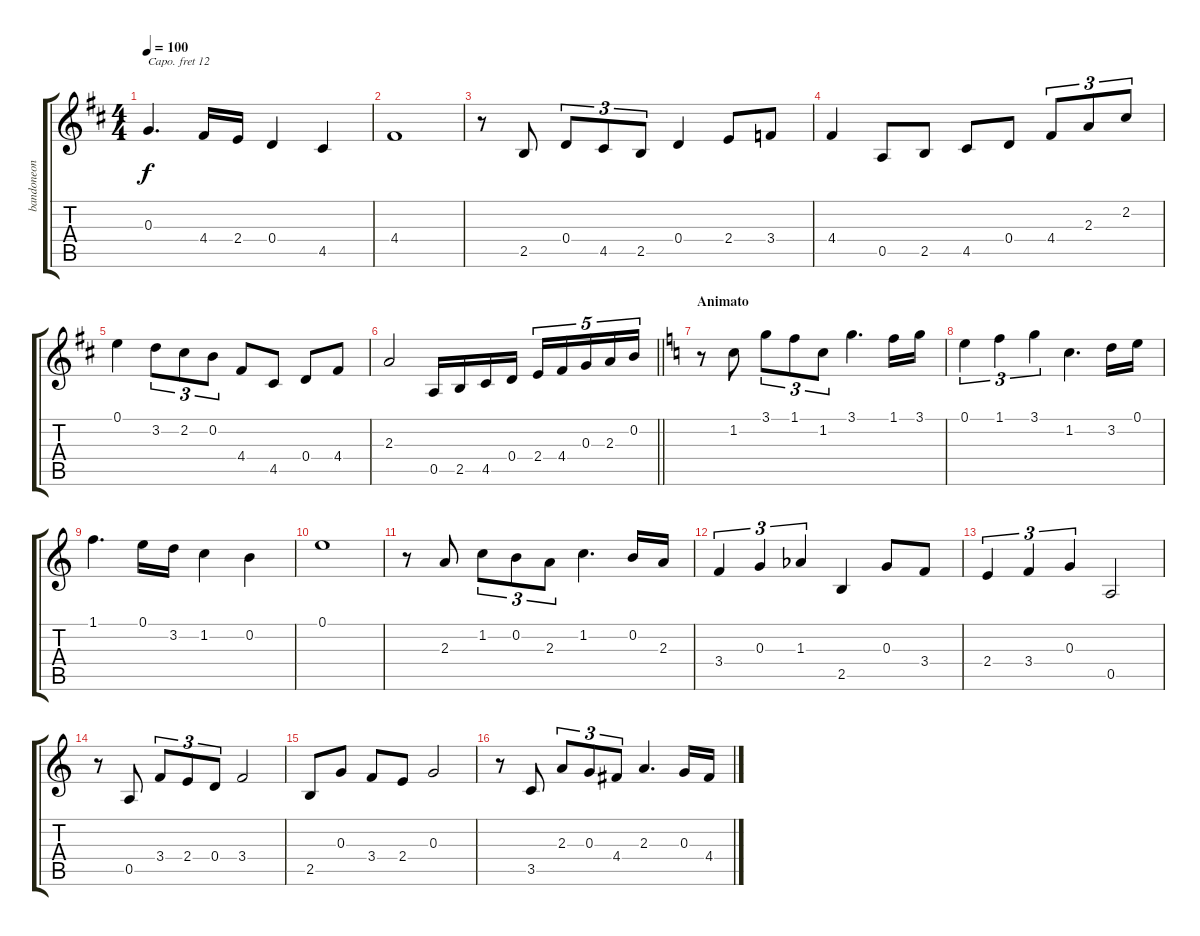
\track ("bandoneon" "bandoneon") {instrument tangoaccordion}
\staff {score tabs}
\capo 12
\tuning (E4 B3 G3 D3 A2 E2) {hide}
\ts (4 4)
\tempo 100
\clef g2
\ks d
0.3.4{d dy f} 4.4.16 2.4.16 0.4.4 4.5.4 |
4.4.1 |
r.8 2.5.8 0.4.8{tu (3 2)} 4.5.8{tu (3 2)} 2.5.8{tu (3 2)} 0.4.4 2.4.8 3.4.8 |
4.4.4 0.5.8 2.5.8 4.5.8 0.4.8 4.4.8{tu (3 2)} 2.3.8{tu (3 2)} 2.2.8{tu (3 2)} |
0.1.4 3.2.8{tu (3 2)} 2.2.8{tu (3 2)} 0.2.8{tu (3 2)} 4.4.8 4.5.8 0.4.8 4.4.8 |
\barLineRight lightlight
2.3.2 0.5.16 2.5.16 4.5.16 0.4.16 2.4.16{tu (5 4)} 4.4.16{tu (5 4)} 0.3.16{tu (5 4)} 2.3.16{tu (5 4)} 0.2.16{tu (5 4)} |
\section ("" "Animato")
\ks c
r.8 1.2.8 3.1.8{tu (3 2)} 1.1.8{tu (3 2)} 1.2.8{tu (3 2)} 3.1.4{d} 1.1.16 3.1.16 |
0.1.4{tu (3 2)} 1.1.4{tu (3 2)} 3.1.4{tu (3 2)} 1.2.4{d} 3.2.16 0.1.16 |
1.1.4{d} 0.1.16 3.2.16 1.2.4 0.2.4 |
0.1.1 |
r.8 2.3.8 1.2.8{tu (3 2)} 0.2.8{tu (3 2)} 2.3.8{tu (3 2)} 1.2.4{d} 0.2.16 2.3.16 |
3.4.4{tu (3 2)} 0.3.4{tu (3 2)} 1.3{acc b}.4{tu (3 2)} 2.5.4 0.3.8 3.4.8 |
2.4.4{tu (3 2)} 3.4.4{tu (3 2)} 0.3.4{tu (3 2)} 0.5.2 |
r.8 0.5.8 3.4.8{tu (3 2)} 2.4.8{tu (3 2)} 0.4.8{tu (3 2)} 3.4.2 |
2.5.8 0.3.8 3.4.8 2.4.8 0.3.2 |
r.8 3.5.8 2.3.8{tu (3 2)} 0.3.8{tu (3 2)} 4.4.8{tu (3 2)} 2.3.4{d} 0.3.16 4.4.16
